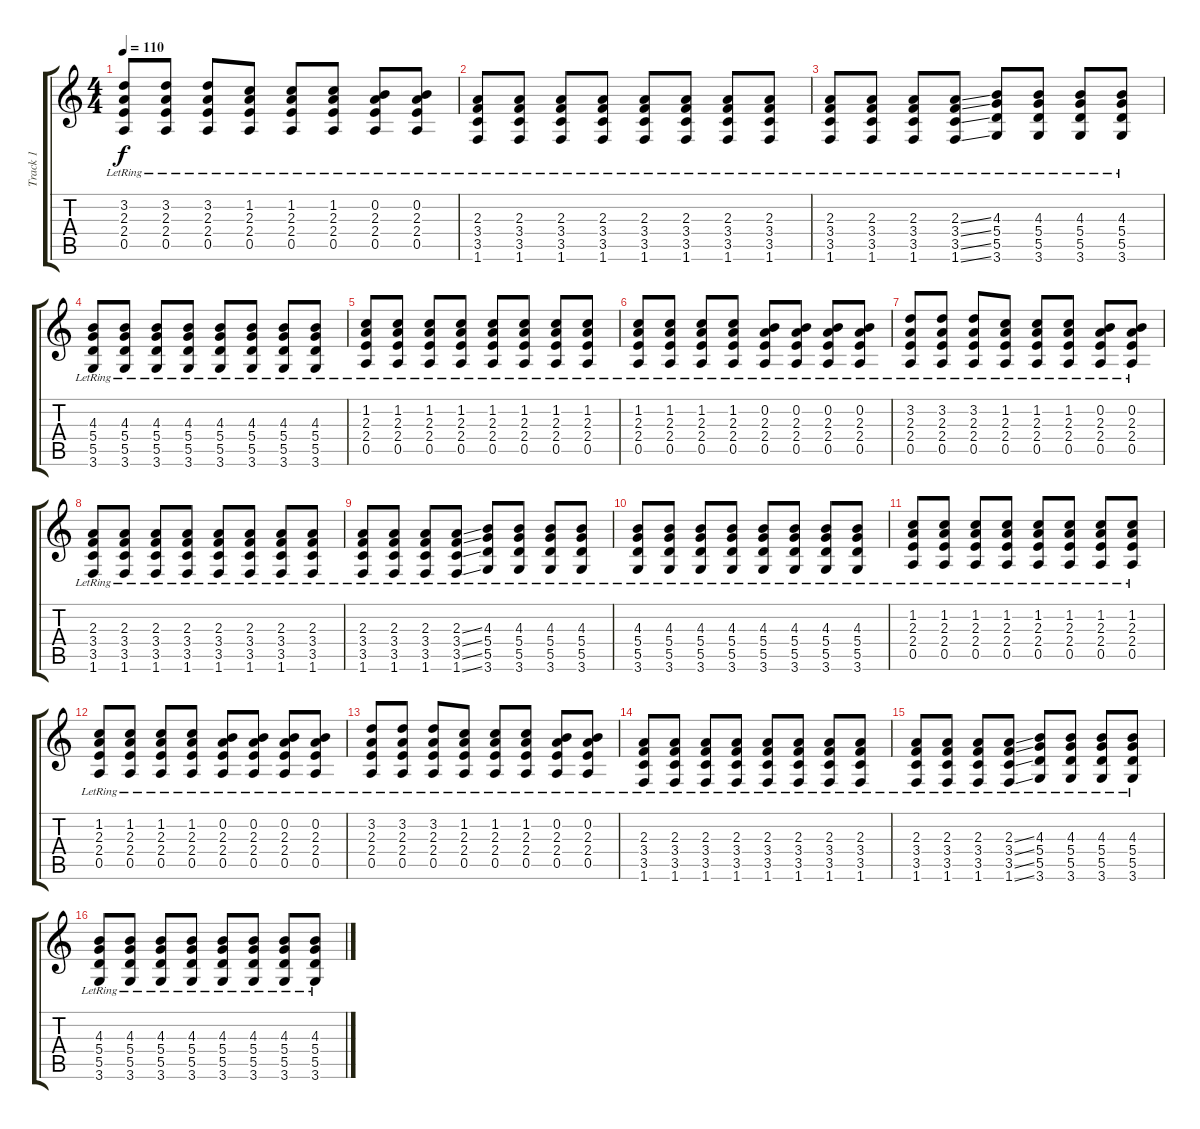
\track ("Track 1" "Track 1") {instrument acousticguitarsteel}
\staff {score tabs}
\tuning (E4 B3 G3 D3 A2 E2) {hide}
\ts (4 4)
\tempo 110
\clef g2
\ks c
(3.2{lr} 2.3{lr} 2.4{lr} 0.5{lr}).8{dy f instrument distortionguitar} (3.2{lr} 2.3{lr} 2.4{lr} 0.5{lr}).8 (3.2{lr} 2.3{lr} 2.4{lr} 0.5{lr}).8 (1.2{lr} 2.3{lr} 2.4{lr} 0.5{lr}).8 (1.2{lr} 2.3{lr} 2.4{lr} 0.5{lr}).8 (1.2{lr} 2.3{lr} 2.4{lr} 0.5{lr}).8 (0.2{lr} 2.3{lr} 2.4{lr} 0.5{lr}).8 (0.2{lr} 2.3{lr} 2.4{lr} 0.5{lr}).8 |
(2.3{lr} 3.4{lr} 3.5{lr} 1.6{lr}).8 (2.3{lr} 3.4{lr} 3.5{lr} 1.6{lr}).8 (2.3{lr} 3.4{lr} 3.5{lr} 1.6{lr}).8 (2.3{lr} 3.4{lr} 3.5{lr} 1.6{lr}).8 (2.3{lr} 3.4{lr} 3.5{lr} 1.6{lr}).8 (2.3{lr} 3.4{lr} 3.5{lr} 1.6{lr}).8 (2.3{lr} 3.4{lr} 3.5{lr} 1.6{lr}).8 (2.3{lr} 3.4{lr} 3.5{lr} 1.6{lr}).8 |
(2.3{lr} 3.4{lr} 3.5{lr} 1.6{lr}).8 (2.3{lr} 3.4{lr} 3.5{lr} 1.6{lr}).8 (2.3{lr} 3.4{lr} 3.5{lr} 1.6{lr}).8 (2.3{ss lr} 3.4{ss lr} 3.5{ss lr} 1.6{ss lr}).8 (4.3{lr} 5.4{lr} 5.5{lr} 3.6{lr}).8 (4.3{lr} 5.4{lr} 5.5{lr} 3.6{lr}).8 (4.3{lr} 5.4{lr} 5.5{lr} 3.6{lr}).8 (4.3{lr} 5.4{lr} 5.5{lr} 3.6{lr}).8 |
(4.3{lr} 5.4{lr} 5.5{lr} 3.6{lr}).8 (4.3{lr} 5.4{lr} 5.5{lr} 3.6{lr}).8 (4.3{lr} 5.4{lr} 5.5{lr} 3.6{lr}).8 (4.3{lr} 5.4{lr} 5.5{lr} 3.6{lr}).8 (4.3{lr} 5.4{lr} 5.5{lr} 3.6{lr}).8 (4.3{lr} 5.4{lr} 5.5{lr} 3.6{lr}).8 (4.3{lr} 5.4{lr} 5.5{lr} 3.6{lr}).8 (4.3{lr} 5.4{lr} 5.5{lr} 3.6{lr}).8 |
(1.2{lr} 2.3{lr} 2.4{lr} 0.5{lr}).8{instrument distortionguitar} (1.2{lr} 2.3{lr} 2.4{lr} 0.5{lr}).8 (1.2{lr} 2.3{lr} 2.4{lr} 0.5{lr}).8 (1.2{lr} 2.3{lr} 2.4{lr} 0.5{lr}).8 (1.2{lr} 2.3{lr} 2.4{lr} 0.5{lr}).8 (1.2{lr} 2.3{lr} 2.4{lr} 0.5{lr}).8 (1.2{lr} 2.3{lr} 2.4{lr} 0.5{lr}).8 (1.2{lr} 2.3{lr} 2.4{lr} 0.5{lr}).8 |
(1.2{lr} 2.3{lr} 2.4{lr} 0.5{lr}).8{instrument distortionguitar} (1.2{lr} 2.3{lr} 2.4{lr} 0.5{lr}).8 (1.2{lr} 2.3{lr} 2.4{lr} 0.5{lr}).8 (1.2{lr} 2.3{lr} 2.4{lr} 0.5{lr}).8 (0.2{lr} 2.3{lr} 2.4{lr} 0.5{lr}).8 (0.2{lr} 2.3{lr} 2.4{lr} 0.5{lr}).8 (0.2{lr} 2.3{lr} 2.4{lr} 0.5{lr}).8 (0.2{lr} 2.3{lr} 2.4{lr} 0.5{lr}).8 |
(3.2{lr} 2.3{lr} 2.4{lr} 0.5{lr}).8{instrument distortionguitar} (3.2{lr} 2.3{lr} 2.4{lr} 0.5{lr}).8 (3.2{lr} 2.3{lr} 2.4{lr} 0.5{lr}).8 (1.2{lr} 2.3{lr} 2.4{lr} 0.5{lr}).8 (1.2{lr} 2.3{lr} 2.4{lr} 0.5{lr}).8 (1.2{lr} 2.3{lr} 2.4{lr} 0.5{lr}).8 (0.2{lr} 2.3{lr} 2.4{lr} 0.5{lr}).8 (0.2{lr} 2.3{lr} 2.4{lr} 0.5{lr}).8 |
(2.3{lr} 3.4{lr} 3.5{lr} 1.6{lr}).8 (2.3{lr} 3.4{lr} 3.5{lr} 1.6{lr}).8 (2.3{lr} 3.4{lr} 3.5{lr} 1.6{lr}).8 (2.3{lr} 3.4{lr} 3.5{lr} 1.6{lr}).8 (2.3{lr} 3.4{lr} 3.5{lr} 1.6{lr}).8 (2.3{lr} 3.4{lr} 3.5{lr} 1.6{lr}).8 (2.3{lr} 3.4{lr} 3.5{lr} 1.6{lr}).8 (2.3{lr} 3.4{lr} 3.5{lr} 1.6{lr}).8 |
(2.3{lr} 3.4{lr} 3.5{lr} 1.6{lr}).8 (2.3{lr} 3.4{lr} 3.5{lr} 1.6{lr}).8 (2.3{lr} 3.4{lr} 3.5{lr} 1.6{lr}).8 (2.3{ss lr} 3.4{ss lr} 3.5{ss lr} 1.6{ss lr}).8 (4.3{lr} 5.4{lr} 5.5{lr} 3.6{lr}).8 (4.3{lr} 5.4{lr} 5.5{lr} 3.6{lr}).8 (4.3{lr} 5.4{lr} 5.5{lr} 3.6{lr}).8 (4.3{lr} 5.4{lr} 5.5{lr} 3.6{lr}).8 |
(4.3{lr} 5.4{lr} 5.5{lr} 3.6{lr}).8 (4.3{lr} 5.4{lr} 5.5{lr} 3.6{lr}).8 (4.3{lr} 5.4{lr} 5.5{lr} 3.6{lr}).8 (4.3{lr} 5.4{lr} 5.5{lr} 3.6{lr}).8 (4.3{lr} 5.4{lr} 5.5{lr} 3.6{lr}).8 (4.3{lr} 5.4{lr} 5.5{lr} 3.6{lr}).8 (4.3{lr} 5.4{lr} 5.5{lr} 3.6{lr}).8 (4.3{lr} 5.4{lr} 5.5{lr} 3.6{lr}).8 |
(1.2{lr} 2.3{lr} 2.4{lr} 0.5{lr}).8{instrument distortionguitar} (1.2{lr} 2.3{lr} 2.4{lr} 0.5{lr}).8 (1.2{lr} 2.3{lr} 2.4{lr} 0.5{lr}).8 (1.2{lr} 2.3{lr} 2.4{lr} 0.5{lr}).8 (1.2{lr} 2.3{lr} 2.4{lr} 0.5{lr}).8 (1.2{lr} 2.3{lr} 2.4{lr} 0.5{lr}).8 (1.2{lr} 2.3{lr} 2.4{lr} 0.5{lr}).8 (1.2{lr} 2.3{lr} 2.4{lr} 0.5{lr}).8 |
(1.2{lr} 2.3{lr} 2.4{lr} 0.5{lr}).8{instrument distortionguitar} (1.2{lr} 2.3{lr} 2.4{lr} 0.5{lr}).8 (1.2{lr} 2.3{lr} 2.4{lr} 0.5{lr}).8 (1.2{lr} 2.3{lr} 2.4{lr} 0.5{lr}).8 (0.2{lr} 2.3{lr} 2.4{lr} 0.5{lr}).8 (0.2{lr} 2.3{lr} 2.4{lr} 0.5{lr}).8 (0.2{lr} 2.3{lr} 2.4{lr} 0.5{lr}).8 (0.2{lr} 2.3{lr} 2.4{lr} 0.5{lr}).8 |
(3.2{lr} 2.3{lr} 2.4{lr} 0.5{lr}).8{instrument distortionguitar} (3.2{lr} 2.3{lr} 2.4{lr} 0.5{lr}).8 (3.2{lr} 2.3{lr} 2.4{lr} 0.5{lr}).8 (1.2{lr} 2.3{lr} 2.4{lr} 0.5{lr}).8 (1.2{lr} 2.3{lr} 2.4{lr} 0.5{lr}).8 (1.2{lr} 2.3{lr} 2.4{lr} 0.5{lr}).8 (0.2{lr} 2.3{lr} 2.4{lr} 0.5{lr}).8 (0.2{lr} 2.3{lr} 2.4{lr} 0.5{lr}).8 |
(2.3{lr} 3.4{lr} 3.5{lr} 1.6{lr}).8 (2.3{lr} 3.4{lr} 3.5{lr} 1.6{lr}).8 (2.3{lr} 3.4{lr} 3.5{lr} 1.6{lr}).8 (2.3{lr} 3.4{lr} 3.5{lr} 1.6{lr}).8 (2.3{lr} 3.4{lr} 3.5{lr} 1.6{lr}).8 (2.3{lr} 3.4{lr} 3.5{lr} 1.6{lr}).8 (2.3{lr} 3.4{lr} 3.5{lr} 1.6{lr}).8 (2.3{lr} 3.4{lr} 3.5{lr} 1.6{lr}).8 |
(2.3{lr} 3.4{lr} 3.5{lr} 1.6{lr}).8 (2.3{lr} 3.4{lr} 3.5{lr} 1.6{lr}).8 (2.3{lr} 3.4{lr} 3.5{lr} 1.6{lr}).8 (2.3{ss lr} 3.4{ss lr} 3.5{ss lr} 1.6{ss lr}).8 (4.3{lr} 5.4{lr} 5.5{lr} 3.6{lr}).8 (4.3{lr} 5.4{lr} 5.5{lr} 3.6{lr}).8 (4.3{lr} 5.4{lr} 5.5{lr} 3.6{lr}).8 (4.3{lr} 5.4{lr} 5.5{lr} 3.6{lr}).8 |
(4.3{lr} 5.4{lr} 5.5{lr} 3.6{lr}).8 (4.3{lr} 5.4{lr} 5.5{lr} 3.6{lr}).8 (4.3{lr} 5.4{lr} 5.5{lr} 3.6{lr}).8 (4.3{lr} 5.4{lr} 5.5{lr} 3.6{lr}).8 (4.3{lr} 5.4{lr} 5.5{lr} 3.6{lr}).8 (4.3{lr} 5.4{lr} 5.5{lr} 3.6{lr}).8 (4.3{lr} 5.4{lr} 5.5{lr} 3.6{lr}).8 (4.3{lr} 5.4{lr} 5.5{lr} 3.6{lr}).8
